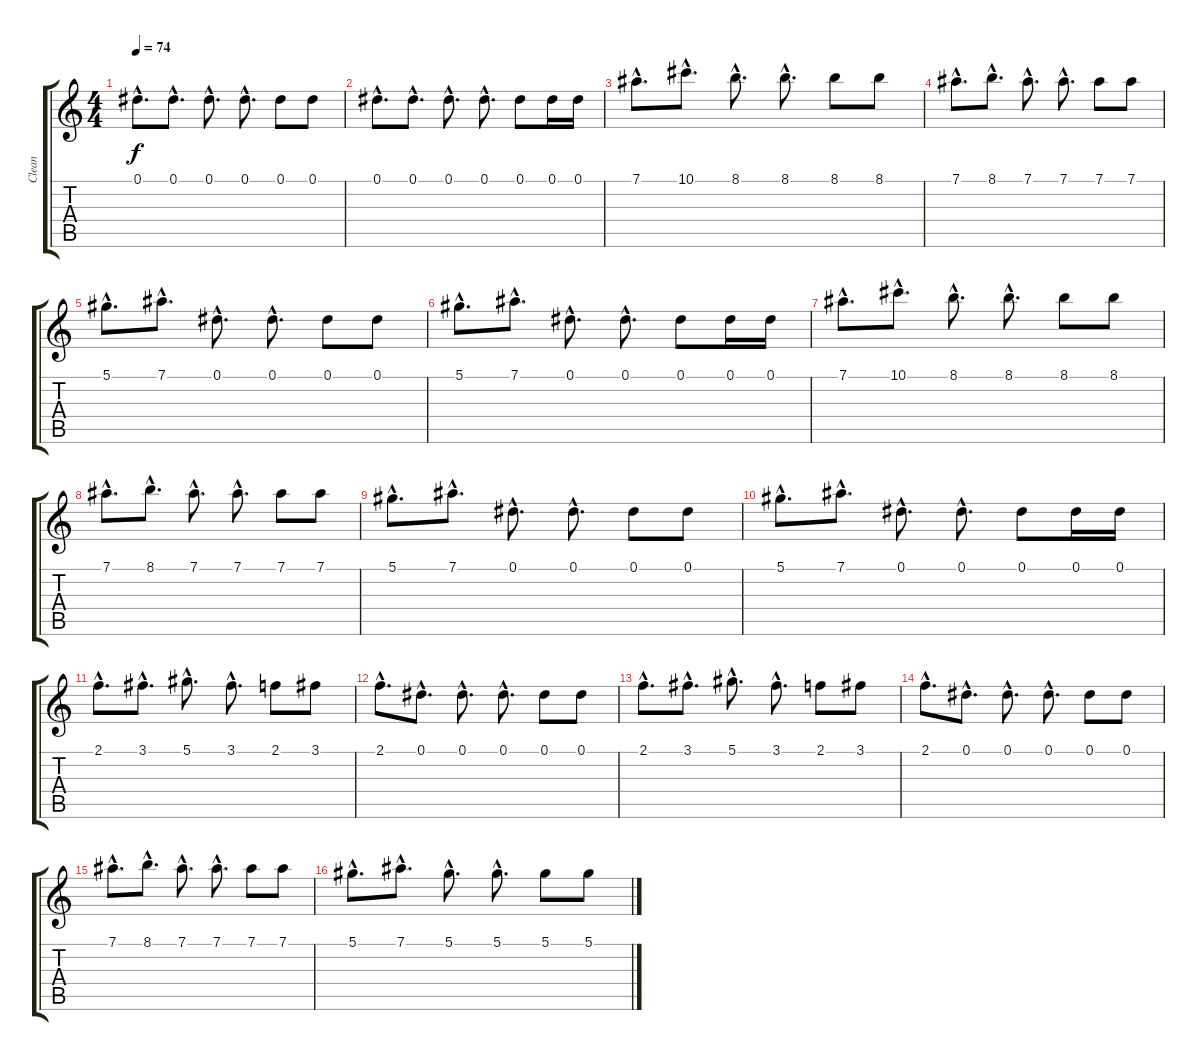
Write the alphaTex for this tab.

\track ("Clean" "Clean") {instrument electricguitarclean}
\staff {score tabs}
\tuning (Eb4 Bb3 Gb3 Db3 Ab2 Eb2) {hide}
\ts (4 4)
\tempo 74
\tempo 88
\tempo 74
\clef g2
\ks c
0.1{hac}.8{d dy f instrument electricguitarclean} 0.1{hac}.8{d} 0.1{hac}.8{d} 0.1{hac}.8{d} 0.1.8 0.1.8 |
0.1{hac}.8{d} 0.1{hac}.8{d} 0.1{hac}.8{d} 0.1{hac}.8{d} 0.1.8 0.1.16 0.1.16 |
7.1{hac}.8{d} 10.1{hac}.8{d} 8.1{hac}.8{d} 8.1{hac}.8{d} 8.1.8 8.1.8 |
7.1{hac}.8{d} 8.1{hac}.8{d} 7.1{hac}.8{d} 7.1{hac}.8{d} 7.1.8 7.1.8 |
5.1{hac}.8{d} 7.1{hac}.8{d} 0.1{hac}.8{d} 0.1{hac}.8{d} 0.1.8 0.1.8 |
5.1{hac}.8{d} 7.1{hac}.8{d} 0.1{hac}.8{d} 0.1{hac}.8{d} 0.1.8 0.1.16 0.1.16 |
7.1{hac}.8{d} 10.1{hac}.8{d} 8.1{hac}.8{d} 8.1{hac}.8{d} 8.1.8 8.1.8 |
7.1{hac}.8{d} 8.1{hac}.8{d} 7.1{hac}.8{d} 7.1{hac}.8{d} 7.1.8 7.1.8 |
5.1{hac}.8{d} 7.1{hac}.8{d} 0.1{hac}.8{d} 0.1{hac}.8{d} 0.1.8 0.1.8 |
5.1{hac}.8{d} 7.1{hac}.8{d} 0.1{hac}.8{d} 0.1{hac}.8{d} 0.1.8 0.1.16 0.1.16 |
2.1{hac}.8{d} 3.1{hac}.8{d} 5.1{hac}.8{d} 3.1{hac}.8{d} 2.1.8 3.1.8 |
2.1{hac}.8{d} 0.1{hac}.8{d} 0.1{hac}.8{d} 0.1{hac}.8{d} 0.1.8 0.1.8 |
2.1{hac}.8{d} 3.1{hac}.8{d} 5.1{hac}.8{d} 3.1{hac}.8{d} 2.1.8 3.1.8 |
2.1{hac}.8{d} 0.1{hac}.8{d} 0.1{hac}.8{d} 0.1{hac}.8{d} 0.1.8 0.1.8 |
7.1{hac}.8{d} 8.1{hac}.8{d} 7.1{hac}.8{d} 7.1{hac}.8{d} 7.1.8 7.1.8 |
5.1{hac}.8{d} 7.1{hac}.8{d} 5.1{hac}.8{d} 5.1{hac}.8{d} 5.1.8 5.1.8
